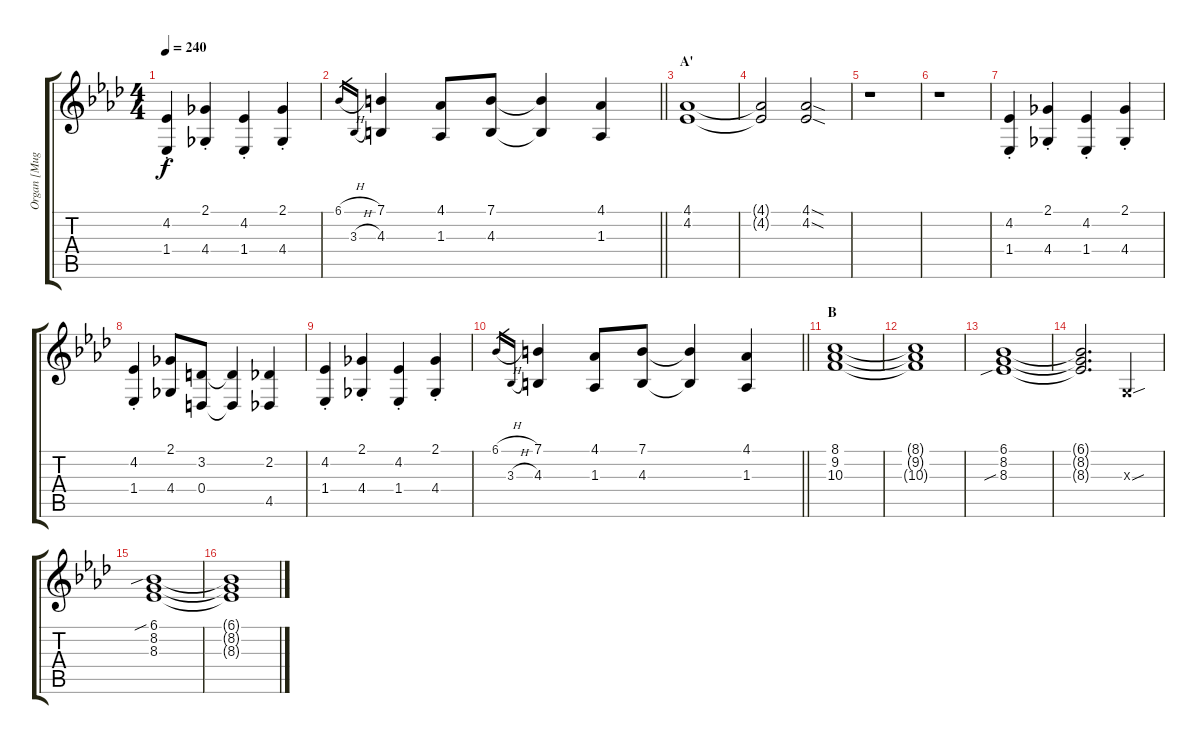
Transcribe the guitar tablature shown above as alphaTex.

\track ("Organ [Mugi]" "Organ [Mug") {instrument rockorgan}
\staff {score tabs}
\tuning (E4 B3 G3 D3 A2 E2) {hide}
\ts (4 4)
\tempo 240
\clef g2
\ks ab
(4.2{st} 1.4{st}).4{dy f} (2.1{st} 4.4{st}).4 (4.2{st} 1.4{st}).4 (2.1{st} 4.4{st}).4 |
\barLineRight lightlight
6.1{h}.16{gr} 3.3{h}.16{gr} (7.1 4.3).4 (4.1 1.3).8 (7.1 4.3).8 (7.1{t} 4.3{t}).4 (4.1 1.3).4 |
\section ("" "A'")
(4.1 4.2).1 |
(4.1{t} 4.2{t}).2 (4.1{sod} 4.2{sod}).2 |
r.1 |
r.1 |
(4.2{st} 1.4{st}).4 (2.1{st} 4.4{st}).4 (4.2{st} 1.4{st}).4 (2.1{st} 4.4{st}).4 |
(4.2{st} 1.4{st}).4 (2.1 4.4).8 (3.2 0.4).8 (3.2{t} 0.4{t}).4 (2.2 4.5).4 |
(4.2{st} 1.4{st}).4 (2.1{st} 4.4{st}).4 (4.2{st} 1.4{st}).4 (2.1{st} 4.4{st}).4 |
\barLineRight lightlight
6.1{h}.16{gr} 3.3{h}.16{gr} (7.1 4.3).4 (4.1 1.3).8 (7.1 4.3).8 (7.1{t} 4.3{t}).4 (4.1 1.3).4 |
\section ("" "B")
(8.1 9.2 10.3).1 |
(8.1{t} 9.2{t} 10.3{t}).1 |
(6.1 8.2 8.3{sib}).1 |
(6.1{t} 8.2{t} 8.3{t}).2{d} 0.3{sou x}.4 |
(6.1{sib} 8.2 8.3).1 |
(6.1{t} 8.2{t} 8.3{t}).1
